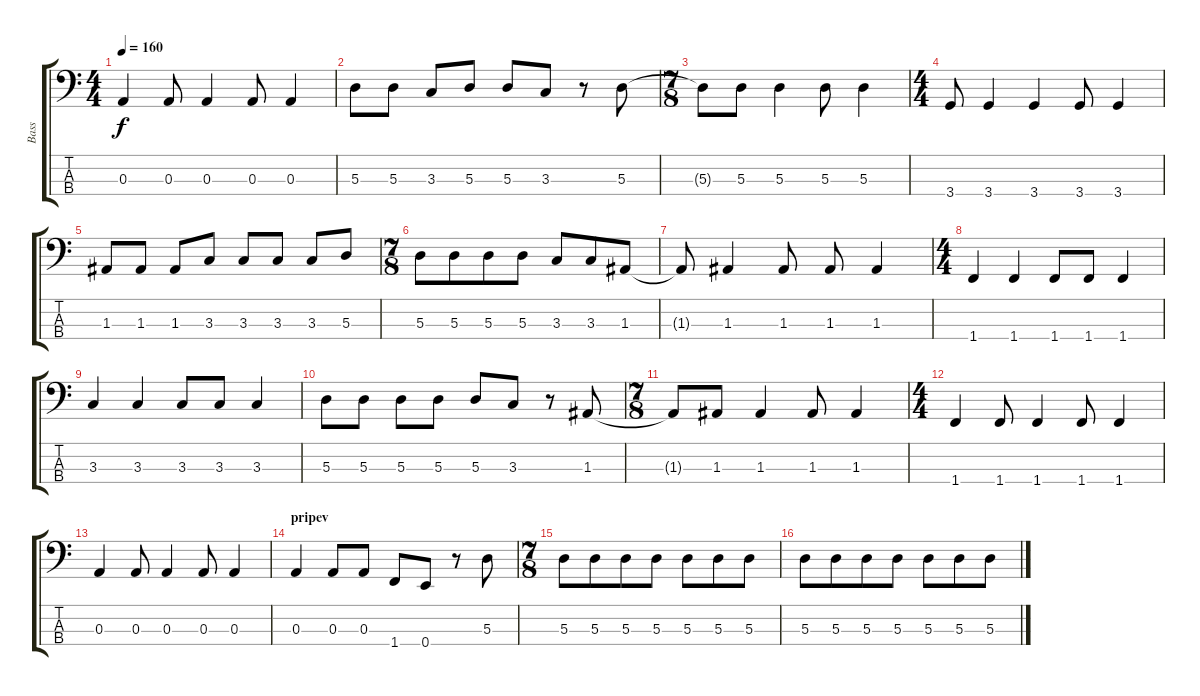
\track ("Bass" "Bass") {instrument electricbassfinger}
\staff {score tabs}
\tuning (G2 D2 A1 E1) {hide}
\ts (4 4)
\tempo 160
\clef f4
\ks c
0.3.4{dy f} 0.3.8 0.3.4 0.3.8 0.3.4 |
5.3.8 5.3.8 3.3.8 5.3.8 5.3.8 3.3.8 r.8 5.3.8 |
\ts (7 8)
5.3{t}.8 5.3.8 5.3.4 5.3.8 5.3.4 |
\ts (4 4)
3.4.8 3.4.4 3.4.4 3.4.8 3.4.4 |
1.3.8 1.3.8 1.3.8 3.3.8 3.3.8 3.3.8 3.3.8 5.3.8 |
\ts (7 8)
5.3.8 5.3.8 5.3.8 5.3.8 3.3.8 3.3.8 1.3.8 |
1.3{t}.8 1.3.4 1.3.8 1.3.8 1.3.4 |
\ts (4 4)
1.4.4 1.4.4 1.4.8 1.4.8 1.4.4 |
3.3.4 3.3.4 3.3.8 3.3.8 3.3.4 |
5.3.8 5.3.8 5.3.8 5.3.8 5.3.8 3.3.8 r.8 1.3.8 |
\ts (7 8)
1.3{t}.8 1.3.8 1.3.4 1.3.8 1.3.4 |
\ts (4 4)
1.4.4 1.4.8 1.4.4 1.4.8 1.4.4 |
0.3.4 0.3.8 0.3.4 0.3.8 0.3.4 |
\section ("" "pripev")
0.3.4 0.3.8 0.3.8 1.4.8 0.4.8 r.8 5.3.8 |
\ts (7 8)
5.3.8 5.3.8 5.3.8 5.3.8 5.3.8 5.3.8 5.3.8 |
5.3.8 5.3.8 5.3.8 5.3.8 5.3.8 5.3.8 5.3.8
